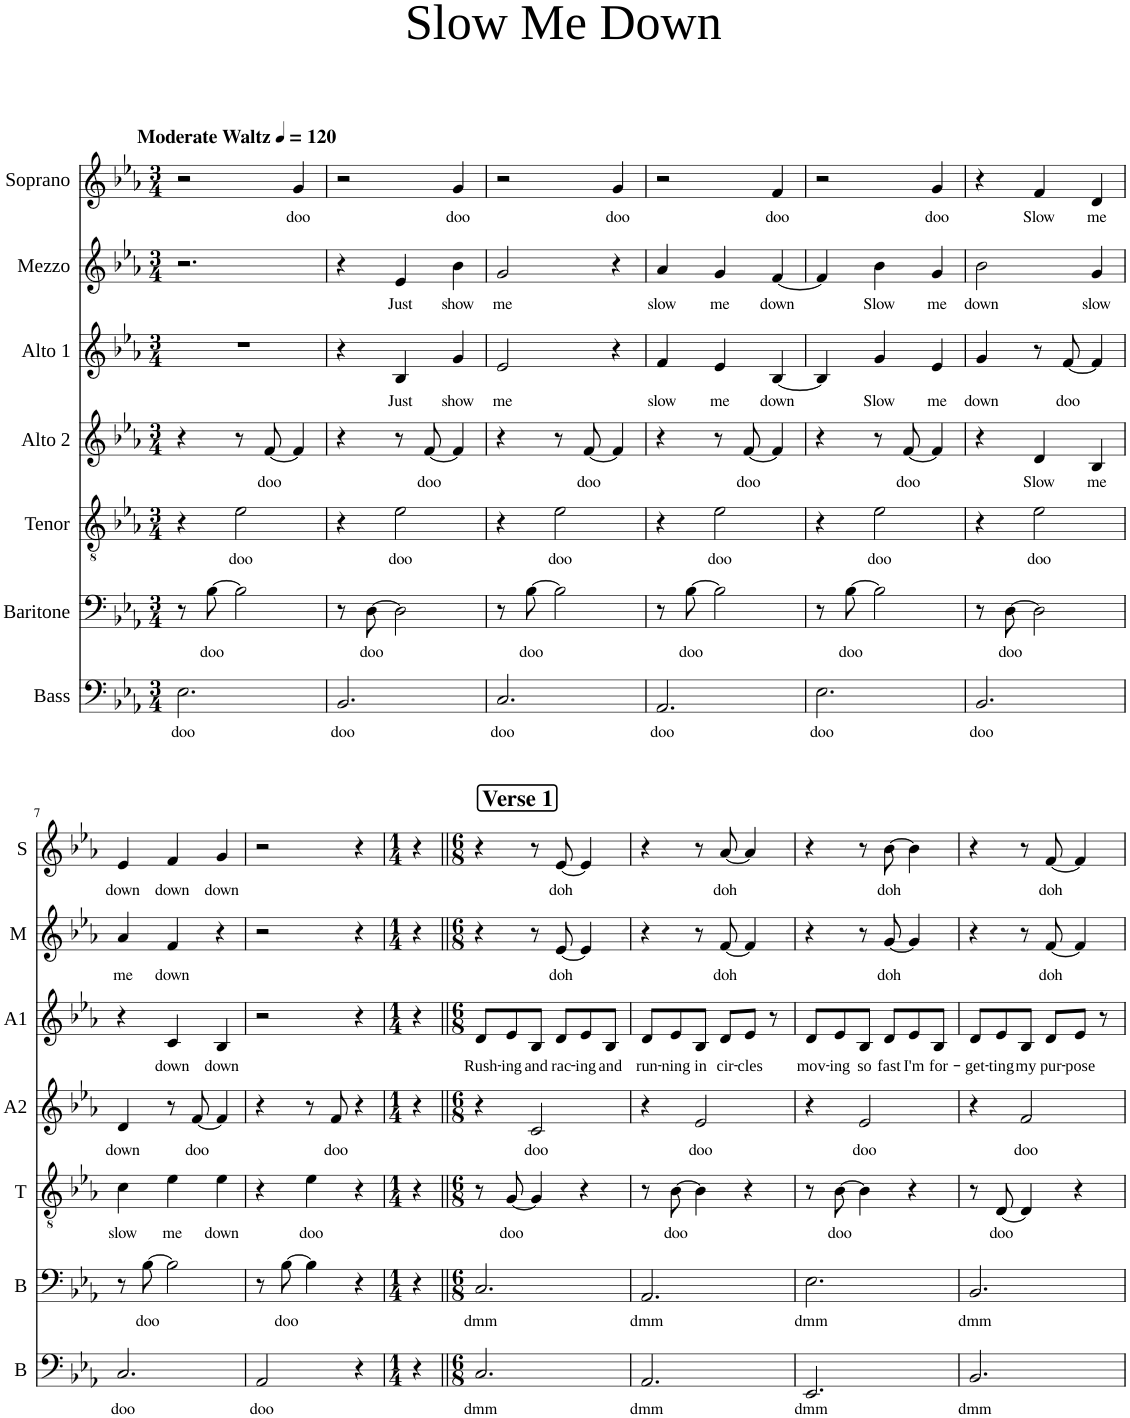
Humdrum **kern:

**kern	**text	**kern	**text	**kern	**text	**kern	**text	**kern	**text	**kern	**text	**kern	**text
*part7	*part7	*part6	*part6	*part5	*part5	*part4	*part4	*part3	*part3	*part2	*part2	*part1	*part1
*staff7	*staff7	*staff6	*staff6	*staff5	*staff5	*staff4	*staff4	*staff3	*staff3	*staff2	*staff2	*staff1	*staff1
*I"Bass	*	*I"Baritone	*	*I"Tenor	*	*I"Alto 2	*	*I"Alto 1	*	*I"Mezzo	*	*I"Soprano	*
*I'B	*	*I'B	*	*I'T	*	*I'A2	*	*I'A1	*	*I'M	*	*I'S	*
*clefF4	*	*clefF4	*	*clefGv2	*	*clefG2	*	*clefG2	*	*clefG2	*	*clefG2	*
*k[b-e-a-]	*	*k[b-e-a-]	*	*k[b-e-a-]	*	*k[b-e-a-]	*	*k[b-e-a-]	*	*k[b-e-a-]	*	*k[b-e-a-]	*
*M3/4	*	*M3/4	*	*M3/4	*	*M3/4	*	*M3/4	*	*M3/4	*	*M3/4	*
*MM120	*	*MM120	*	*MM120	*	*MM120	*	*MM120	*	*MM120	*	*MM120	*
=1	=1	=1	=1	=1	=1	=1	=1	=1	=1	=1	=1	=1	=1
!	!	!	!	!	!	!	!	!	!	!	!	!LO:TX:a:B:t=Moderate Waltz	!
!	!LO:LY:b	!	!	!	!	!	!	!	!	!	!	!	!
2.E-\	doo	8r	.	4r	.	4r	.	2.r	.	2.r	.	2r	.
!	!	!	!LO:LY:b	!	!	!	!	!	!	!	!	!	!
.	.	[8B-\	doo	.	.	.	.	.	.	.	.	.	.
!	!	!	!	!	!LO:LY:b	!	!	!	!	!	!	!	!
.	.	2B-\]	.	2e-\	doo	8r	.	.	.	.	.	.	.
!	!	!	!	!	!	!	!LO:LY:b	!	!	!	!	!	!
.	.	.	.	.	.	[8f/	doo	.	.	.	.	.	.
!	!	!	!	!	!	!	!	!	!	!	!	!	!LO:LY:b
.	.	.	.	.	.	4f/]	.	.	.	.	.	4g/	doo
=2	=2	=2	=2	=2	=2	=2	=2	=2	=2	=2	=2	=2	=2
!	!LO:LY:b	!	!	!	!	!	!	!	!	!	!	!	!
2.BB-/	doo	8r	.	4r	.	4r	.	4r	.	4r	.	2r	.
!	!	!	!LO:LY:b	!	!	!	!	!	!	!	!	!	!
.	.	[8D\	doo	.	.	.	.	.	.	.	.	.	.
!	!	!	!	!	!LO:LY:b	!	!	!	!LO:LY:b	!	!LO:LY:b	!	!
.	.	2D\]	.	2e-\	doo	8r	.	4B-/	Just	4e-/	Just	.	.
!	!	!	!	!	!	!	!LO:LY:b	!	!	!	!	!	!
.	.	.	.	.	.	[8f/	doo	.	.	.	.	.	.
!	!	!	!	!	!	!	!	!	!LO:LY:b	!	!LO:LY:b	!	!LO:LY:b
.	.	.	.	.	.	4f/]	.	4g/	show	4b-\	show	4g/	doo
=3	=3	=3	=3	=3	=3	=3	=3	=3	=3	=3	=3	=3	=3
!	!LO:LY:b	!	!	!	!	!	!	!	!LO:LY:b	!	!LO:LY:b	!	!
2.C/	doo	8r	.	4r	.	4r	.	2e-/	me	2g/	me	2r	.
!	!	!	!LO:LY:b	!	!	!	!	!	!	!	!	!	!
.	.	[8B-\	doo	.	.	.	.	.	.	.	.	.	.
!	!	!	!	!	!LO:LY:b	!	!	!	!	!	!	!	!
.	.	2B-\]	.	2e-\	doo	8r	.	.	.	.	.	.	.
!	!	!	!	!	!	!	!LO:LY:b	!	!	!	!	!	!
.	.	.	.	.	.	[8f/	doo	.	.	.	.	.	.
!	!	!	!	!	!	!	!	!	!	!	!	!	!LO:LY:b
.	.	.	.	.	.	4f/]	.	4r	.	4r	.	4g/	doo
=4	=4	=4	=4	=4	=4	=4	=4	=4	=4	=4	=4	=4	=4
!	!LO:LY:b	!	!	!	!	!	!	!	!LO:LY:b	!	!LO:LY:b	!	!
2.AA-/	doo	8r	.	4r	.	4r	.	4f/	slow	4a-/	slow	2r	.
!	!	!	!LO:LY:b	!	!	!	!	!	!	!	!	!	!
.	.	[8B-\	doo	.	.	.	.	.	.	.	.	.	.
!	!	!	!	!	!LO:LY:b	!	!	!	!LO:LY:b	!	!LO:LY:b	!	!
.	.	2B-\]	.	2e-\	doo	8r	.	4e-/	me	4g/	me	.	.
!	!	!	!	!	!	!	!LO:LY:b	!	!	!	!	!	!
.	.	.	.	.	.	[8f/	doo	.	.	.	.	.	.
!	!	!	!	!	!	!	!	!	!LO:LY:b	!	!LO:LY:b	!	!LO:LY:b
.	.	.	.	.	.	4f/]	.	[4B-/	down	[4f/	down	4f/	doo
=5	=5	=5	=5	=5	=5	=5	=5	=5	=5	=5	=5	=5	=5
!	!LO:LY:b	!	!	!	!	!	!	!	!	!	!	!	!
2.E-\	doo	8r	.	4r	.	4r	.	4B-/]	.	4f/]	.	2r	.
!	!	!	!LO:LY:b	!	!	!	!	!	!	!	!	!	!
.	.	[8B-\	doo	.	.	.	.	.	.	.	.	.	.
!	!	!	!	!	!LO:LY:b	!	!	!	!LO:LY:b	!	!LO:LY:b	!	!
.	.	2B-\]	.	2e-\	doo	8r	.	4g/	Slow	4b-\	Slow	.	.
!	!	!	!	!	!	!	!LO:LY:b	!	!	!	!	!	!
.	.	.	.	.	.	[8f/	doo	.	.	.	.	.	.
!	!	!	!	!	!	!	!	!	!LO:LY:b	!	!LO:LY:b	!	!LO:LY:b
.	.	.	.	.	.	4f/]	.	4e-/	me	4g/	me	4g/	doo
=6	=6	=6	=6	=6	=6	=6	=6	=6	=6	=6	=6	=6	=6
!	!LO:LY:b	!	!	!	!	!	!	!	!LO:LY:b	!	!LO:LY:b	!	!
2.BB-/	doo	8r	.	4r	.	4r	.	4g/	down	2b-\	down	4r	.
!	!	!	!LO:LY:b	!	!	!	!	!	!	!	!	!	!
.	.	[8D\	doo	.	.	.	.	.	.	.	.	.	.
!	!	!	!	!	!LO:LY:b	!	!LO:LY:b	!	!	!	!	!	!LO:LY:b
.	.	2D\]	.	2e-\	doo	4d/	Slow	8r	.	.	.	4f/	Slow
!	!	!	!	!	!	!	!	!	!LO:LY:b	!	!	!	!
.	.	.	.	.	.	.	.	[8f/	doo	.	.	.	.
!	!	!	!	!	!	!	!LO:LY:b	!	!	!	!LO:LY:b	!	!LO:LY:b
.	.	.	.	.	.	4B-/	me	4f/]	.	4g/	slow	4d/	me
!!LO:LB:g=z
=7	=7	=7	=7	=7	=7	=7	=7	=7	=7	=7	=7	=7	=7
!	!LO:LY:b	!	!	!	!LO:LY:b	!	!LO:LY:b	!	!	!	!LO:LY:b	!	!LO:LY:b
2.C/	doo	8r	.	4c\	slow	4d/	down	4r	.	4a-/	me	4e-/	down
!	!	!	!LO:LY:b	!	!	!	!	!	!	!	!	!	!
.	.	[8B-\	doo	.	.	.	.	.	.	.	.	.	.
!	!	!	!	!	!LO:LY:b	!	!	!	!LO:LY:b	!	!LO:LY:b	!	!LO:LY:b
.	.	2B-\]	.	4e-\	me	8r	.	4c/	down	4f/	down	4f/	down
!	!	!	!	!	!	!	!LO:LY:b	!	!	!	!	!	!
.	.	.	.	.	.	[8f/	doo	.	.	.	.	.	.
!	!	!	!	!	!LO:LY:b	!	!	!	!LO:LY:b	!	!	!	!LO:LY:b
.	.	.	.	4e-\	down	4f/]	.	4B-/	down	4r	.	4g/	down
=8	=8	=8	=8	=8	=8	=8	=8	=8	=8	=8	=8	=8	=8
!	!LO:LY:b	!	!	!	!	!	!	!	!	!	!	!	!
2AA-/	doo	8r	.	4r	.	4r	.	2r	.	2r	.	2r	.
!	!	!	!LO:LY:b	!	!	!	!	!	!	!	!	!	!
.	.	[8B-\	doo	.	.	.	.	.	.	.	.	.	.
!	!	!	!	!	!LO:LY:b	!	!	!	!	!	!	!	!
.	.	4B-\]	.	4e-\	doo	8r	.	.	.	.	.	.	.
!	!	!	!	!	!	!	!LO:LY:b	!	!	!	!	!	!
.	.	.	.	.	.	8f/	doo	.	.	.	.	.	.
4r	.	4r	.	4r	.	4r	.	4r	.	4r	.	4r	.
=9	=9	=9	=9	=9	=9	=9	=9	=9	=9	=9	=9	=9	=9
*M1/4	*	*M1/4	*	*M1/4	*	*M1/4	*	*M1/4	*	*M1/4	*	*M1/4	*
4r	.	4r	.	4r	.	4r	.	4r	.	4r	.	4r	.
!!LO:REH:place=s1:a:B:cj:fs=14:t=Verse 1
=10||	=10||	=10||	=10||	=10||	=10||	=10||	=10||	=10||	=10||	=10||	=10||	=10||	=10||
*M6/8	*	*M6/8	*	*M6/8	*	*M6/8	*	*M6/8	*	*M6/8	*	*M6/8	*
!	!LO:LY:b	!	!LO:LY:b	!	!	!	!	!	!LO:LY:b	!	!	!	!
2.C/	dmm	2.C/	dmm	8r	.	4r	.	8d/L	Rush-	4r	.	4r	.
!	!	!	!	!	!LO:LY:b	!	!	!	!LO:LY:b	!	!	!	!
.	.	.	.	[8G/	doo	.	.	8e-/	-ing	.	.	.	.
!	!	!	!	!	!	!	!LO:LY:b	!	!LO:LY:b	!	!	!	!
.	.	.	.	4G/]	.	2c/	doo	8B-/J	and	8r	.	8r	.
!	!	!	!	!	!	!	!	!	!LO:LY:b	!	!LO:LY:b	!	!LO:LY:b
.	.	.	.	.	.	.	.	8d/L	rac-	[8e-/	doh	[8e-/	doh
!	!	!	!	!	!	!	!	!	!LO:LY:b	!	!	!	!
.	.	.	.	4r	.	.	.	8e-/	-ing	4e-/]	.	4e-/]	.
!	!	!	!	!	!	!	!	!	!LO:LY:b	!	!	!	!
.	.	.	.	.	.	.	.	8B-/J	and	.	.	.	.
=11	=11	=11	=11	=11	=11	=11	=11	=11	=11	=11	=11	=11	=11
!	!LO:LY:b	!	!LO:LY:b	!	!	!	!	!	!LO:LY:b	!	!	!	!
2.AA-/	dmm	2.AA-/	dmm	8r	.	4r	.	8d/L	run-	4r	.	4r	.
!	!	!	!	!	!LO:LY:b	!	!	!	!LO:LY:b	!	!	!	!
.	.	.	.	[8B-\	doo	.	.	8e-/	-ning	.	.	.	.
!	!	!	!	!	!	!	!LO:LY:b	!	!LO:LY:b	!	!	!	!
.	.	.	.	4B-\]	.	2e-/	doo	8B-/J	in	8r	.	8r	.
!	!	!	!	!	!	!	!	!	!LO:LY:b	!	!LO:LY:b	!	!LO:LY:b
.	.	.	.	.	.	.	.	8d/L	cir-	[8f/	doh	[8a-/	doh
!	!	!	!	!	!	!	!	!	!LO:LY:b	!	!	!	!
.	.	.	.	4r	.	.	.	8e-/J	-cles	4f/]	.	4a-/]	.
.	.	.	.	.	.	.	.	8r	.	.	.	.	.
=12	=12	=12	=12	=12	=12	=12	=12	=12	=12	=12	=12	=12	=12
!	!LO:LY:b	!	!LO:LY:b	!	!	!	!	!	!LO:LY:b	!	!	!	!
2.EE-/	dmm	2.E-\	dmm	8r	.	4r	.	8d/L	mov-	4r	.	4r	.
!	!	!	!	!	!LO:LY:b	!	!	!	!LO:LY:b	!	!	!	!
.	.	.	.	[8B-\	doo	.	.	8e-/	-ing	.	.	.	.
!	!	!	!	!	!	!	!LO:LY:b	!	!LO:LY:b	!	!	!	!
.	.	.	.	4B-\]	.	2e-/	doo	8B-/J	so	8r	.	8r	.
!	!	!	!	!	!	!	!	!	!LO:LY:b	!	!LO:LY:b	!	!LO:LY:b
.	.	.	.	.	.	.	.	8d/L	fast	[8g/	doh	[8b-\	doh
!	!	!	!	!	!	!	!	!	!LO:LY:b	!	!	!	!
.	.	.	.	4r	.	.	.	8e-/	I'm	4g/]	.	4b-\]	.
!	!	!	!	!	!	!	!	!	!LO:LY:b	!	!	!	!
.	.	.	.	.	.	.	.	8B-/J	for-	.	.	.	.
=13	=13	=13	=13	=13	=13	=13	=13	=13	=13	=13	=13	=13	=13
!	!LO:LY:b	!	!LO:LY:b	!	!	!	!	!	!LO:LY:b	!	!	!	!
2.BB-/	dmm	2.BB-/	dmm	8r	.	4r	.	8d/L	-get-	4r	.	4r	.
!	!	!	!	!	!LO:LY:b	!	!	!	!LO:LY:b	!	!	!	!
.	.	.	.	[8D/	doo	.	.	8e-/	-ting	.	.	.	.
!	!	!	!	!	!	!	!LO:LY:b	!	!LO:LY:b	!	!	!	!
.	.	.	.	4D/]	.	2f/	doo	8B-/J	my	8r	.	8r	.
!	!	!	!	!	!	!	!	!	!LO:LY:b	!	!LO:LY:b	!	!LO:LY:b
.	.	.	.	.	.	.	.	8d/L	pur-	[8f/	doh	[8f/	doh
!	!	!	!	!	!	!	!	!	!LO:LY:b	!	!	!	!
.	.	.	.	4r	.	.	.	8e-/J	-pose	4f/]	.	4f/]	.
.	.	.	.	.	.	.	.	8r	.	.	.	.	.
=	=	=	=	=	=	=	=	=	=	=	=	=	=
*-	*-	*-	*-	*-	*-	*-	*-	*-	*-	*-	*-	*-	*-
